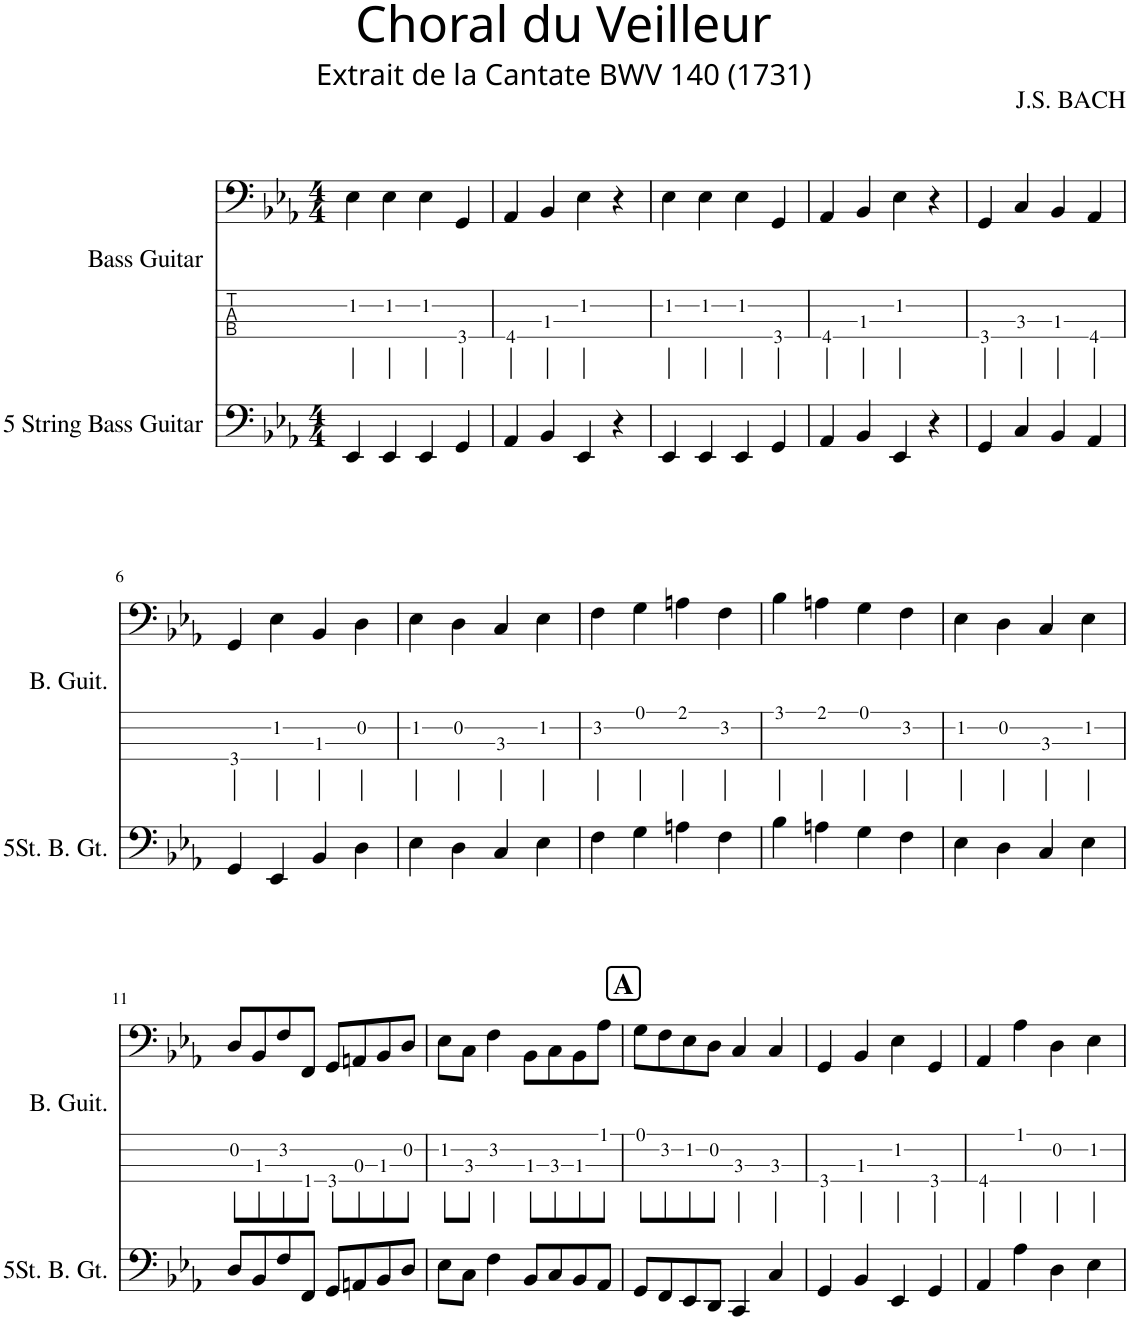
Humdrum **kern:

**kern	**kern	**kern
*part2	*part1	*part1
*staff3	*staff2	*staff1
*I"5 String Bass Guitar	*I"Bass Guitar	*
*I'5St. B. Gt.	*I'B. Guit.	*
*	*stria4	*
*clefF4	*	*clefF4
*Trd7c12	*Trd7c12	*Trd7c12
*k[b-e-a-]	*k[b-e-a-]	*k[b-e-a-]
*M4/4	*M4/4	*M4/4
=1	=1	=1
4EE-/	4E-\	4E-\
4EE-/	4E-\	4E-\
4EE-/	4E-\	4E-\
4GG/	4GG\	4GG/
=2	=2	=2
4AA-/	4AA-\	4AA-/
4BB-/	4BB-\	4BB-/
4EE-/	4E-\	4E-\
4r	4r	4r
=3	=3	=3
4EE-/	4E-\	4E-\
4EE-/	4E-\	4E-\
4EE-/	4E-\	4E-\
4GG/	4GG\	4GG/
=4	=4	=4
4AA-/	4AA-\	4AA-/
4BB-/	4BB-\	4BB-/
4EE-/	4E-\	4E-\
4r	4r	4r
=5	=5	=5
4GG/	4GG\	4GG/
4C/	4C\	4C/
4BB-/	4BB-\	4BB-/
4AA-/	4AA-\	4AA-/
!!LO:LB:g=z
=6	=6	=6
4GG/	4GG\	4GG/
4EE-/	4E-\	4E-\
4BB-/	4BB-\	4BB-/
4D\	4D\	4D\
=7	=7	=7
4E-\	4E-\	4E-\
4D\	4D\	4D\
4C/	4C\	4C/
4E-\	4E-\	4E-\
=8	=8	=8
4F\	4F\	4F\
4G\	4G\	4G\
4An\	4A\	4An\
4F\	4F\	4F\
=9	=9	=9
4B-\	4B-\	4B-\
4An\	4A\	4An\
4G\	4G\	4G\
4F\	4F\	4F\
=10	=10	=10
4E-\	4E-\	4E-\
4D\	4D\	4D\
4C/	4C\	4C/
4E-\	4E-\	4E-\
!!LO:LB:g=z
=11	=11	=11
8D/L	8D\L	8D/L
8BB-/	8BB-\	8BB-/
8F/	8F\	8F/
8FF/J	8FF\J	8FF/J
8GG/L	8GG\L	8GG/L
8AAn/	8AA\	8AAn/
8BB-/	8BB-\	8BB-/
8D/J	8D\J	8D/J
=12	=12	=12
8E-\L	8E-\L	8E-\L
8C\J	8C\J	8C\J
4F\	4F\	4F\
8BB-/L	8BB-\L	8BB-\L
8C/	8C\	8C\
8BB-/	8BB-\	8BB-\
8AA-/J	8A-\J	8A-\J
!!LO:REH:place=s1:a:B:cj:fs=14:t=A
=13	=13	=13
8GG/L	8G\L	8G\L
8FF/	8F\	8F\
8EE-/	8E-\	8E-\
8DD/J	8D\J	8D\J
4CC/	4C\	4C/
4C/	4C\	4C/
=14	=14	=14
4GG/	4GG\	4GG/
4BB-/	4BB-\	4BB-/
4EE-/	4E-\	4E-\
4GG/	4GG\	4GG/
=15	=15	=15
4AA-/	4AA-\	4AA-/
4A-\	4A-\	4A-\
4D\	4D\	4D\
4E-\	4E-\	4E-\
=	=	=
*-	*-	*-
